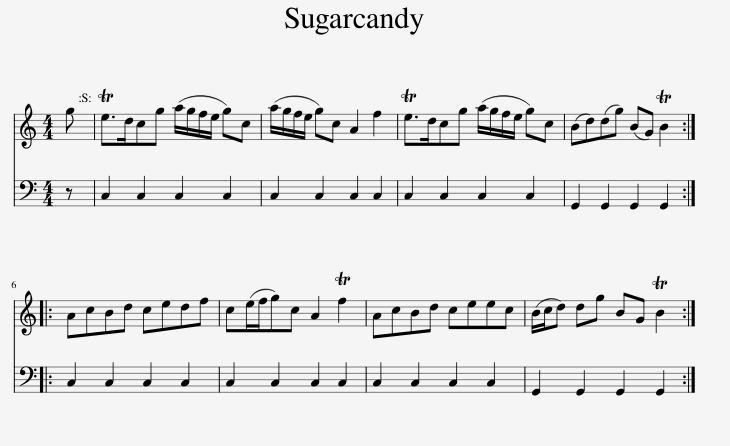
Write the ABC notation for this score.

X:1
%%score 1 2
L:1/8
M:4/4
I:linebreak $
K:C
V:1 treble
V:2 bass
V:1
 g | Te>dcg (a/g/f/e/ g)c | (a/g/f/e/ g)c A2 f2 | Te>dcg (a/g/f/e/ g)c | (Bd)(dg) (BG) TB2 ::$ %5
 AcBd cedf | c(e/f/g)c A2 Tf2 | AcBd ceec | (B/c/d) dg BG TB2 :| %9
V:2
 z | C,2 C,2 C,2 C,2 | C,2 C,2 C,2 C,2 | C,2 C,2 C,2 C,2 | G,,2 G,,2 G,,2 G,,2 ::$ %5
 C,2 C,2 C,2 C,2 | C,2 C,2 C,2 C,2 | C,2 C,2 C,2 C,2 | G,,2 G,,2 G,,2 G,,2 :| %9
